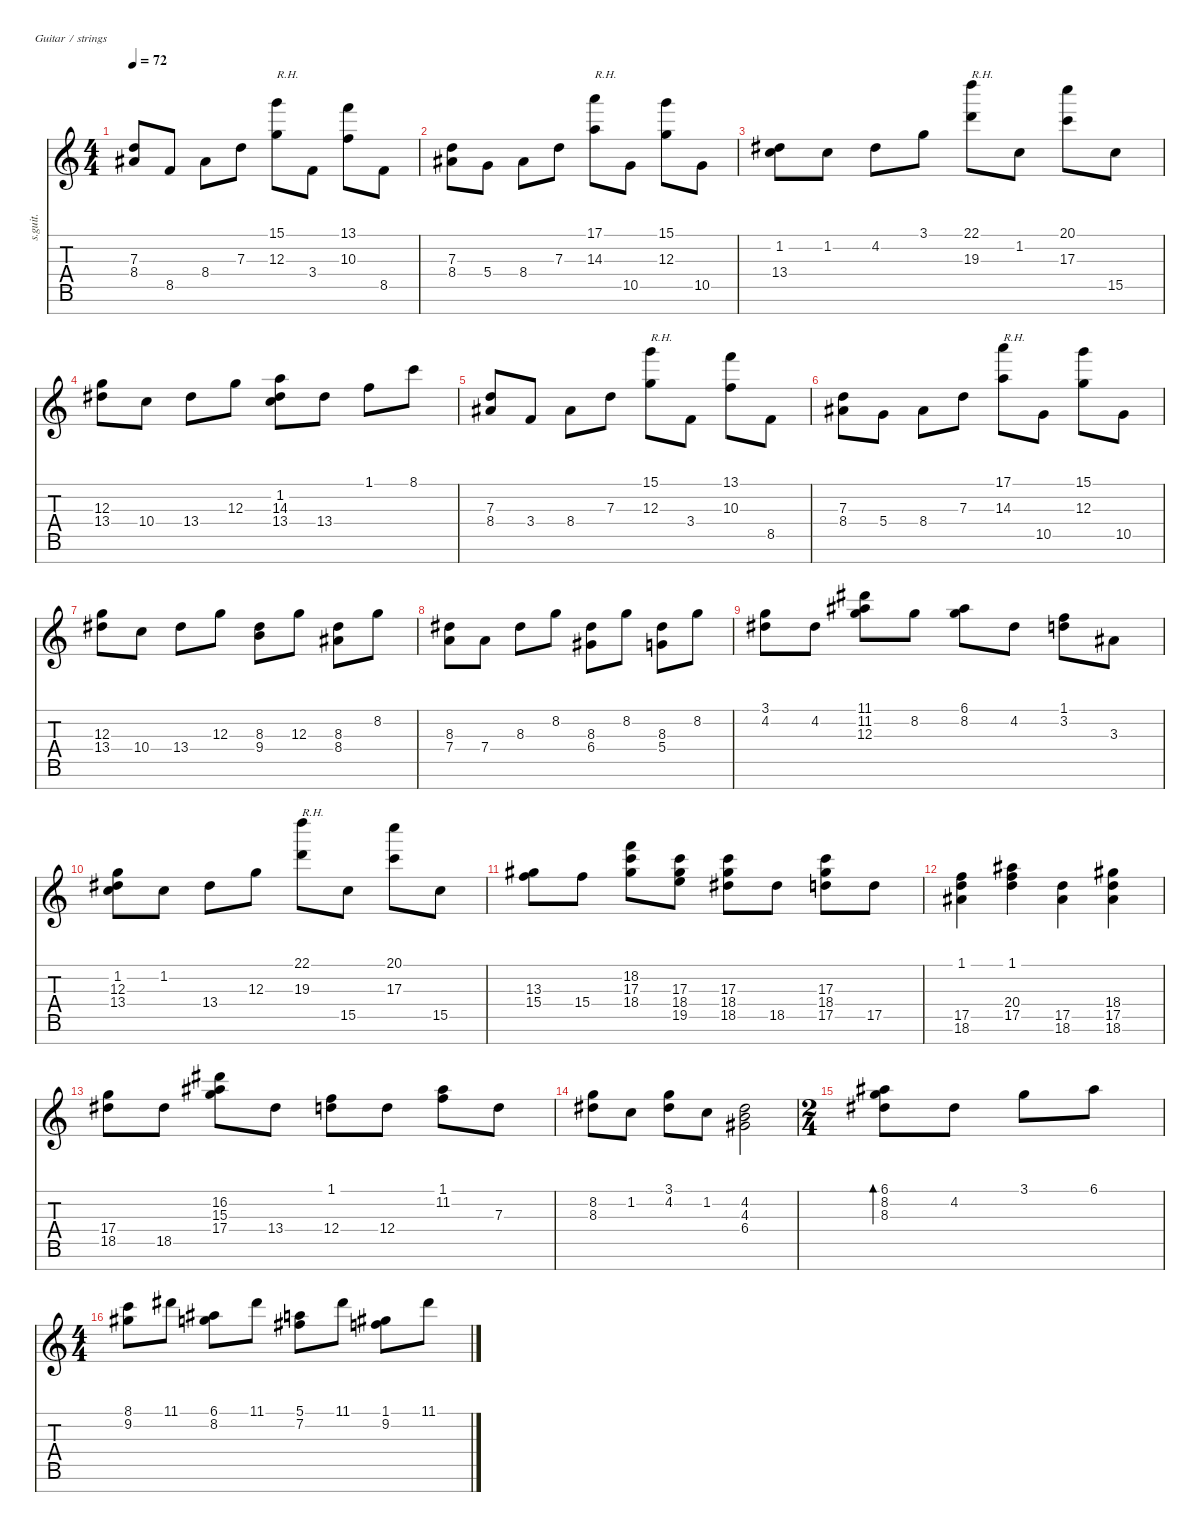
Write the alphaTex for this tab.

\defaultSystemsLayout 4
\hideDynamics
\bracketExtendMode nobrackets
\track ("Freddie | Piano LH" "s.guit.") {instrument brightacousticpiano}
\staff {score tabs}
\tuning (E4 B3 G3 D3 A2 E2 B1)
\displaytranspose 12
\ts (4 4)
\tempo 72
\clef g2
\ks c
(7.3 8.4{acc #}).8{lyrics (0 "") lyrics (1 "") lyrics (2 "") lyrics (3 "") lyrics (4 "") dy f} 8.5.8{lyrics (0 "") lyrics (1 "") lyrics (2 "") lyrics (3 "") lyrics (4 "")} 8.4{acc #}.8{lyrics (0 "") lyrics (1 "") lyrics (2 "") lyrics (3 "") lyrics (4 "")} 7.3.8{lyrics (0 "") lyrics (1 "") lyrics (2 "") lyrics (3 "") lyrics (4 "")} (15.1 12.3).8{txt "R.H." lyrics (0 "") lyrics (1 "") lyrics (2 "") lyrics (3 "") lyrics (4 "")} 3.4.8{lyrics (0 "") lyrics (1 "") lyrics (2 "") lyrics (3 "") lyrics (4 "")} (13.1 10.3).8{lyrics (0 "") lyrics (1 "") lyrics (2 "") lyrics (3 "") lyrics (4 "")} 8.5.8{lyrics (0 "") lyrics (1 "") lyrics (2 "") lyrics (3 "") lyrics (4 "")} |
(7.3 8.4{acc #}).8{lyrics (0 "") lyrics (1 "") lyrics (2 "") lyrics (3 "") lyrics (4 "")} 5.4.8{lyrics (0 "") lyrics (1 "") lyrics (2 "") lyrics (3 "") lyrics (4 "")} 8.4{acc #}.8{lyrics (0 "") lyrics (1 "") lyrics (2 "") lyrics (3 "") lyrics (4 "")} 7.3.8{lyrics (0 "") lyrics (1 "") lyrics (2 "") lyrics (3 "") lyrics (4 "")} (17.1 14.3).8{txt "R.H." lyrics (0 "") lyrics (1 "") lyrics (2 "") lyrics (3 "") lyrics (4 "")} 10.5.8{lyrics (0 "") lyrics (1 "") lyrics (2 "") lyrics (3 "") lyrics (4 "")} (15.1 12.3).8{lyrics (0 "") lyrics (1 "") lyrics (2 "") lyrics (3 "") lyrics (4 "")} 10.5.8{lyrics (0 "") lyrics (1 "") lyrics (2 "") lyrics (3 "") lyrics (4 "")} |
(1.2 13.4{acc #}).8{lyrics (0 "") lyrics (1 "") lyrics (2 "") lyrics (3 "") lyrics (4 "")} 1.2.8{lyrics (0 "") lyrics (1 "") lyrics (2 "") lyrics (3 "") lyrics (4 "")} 4.2{acc #}.8{lyrics (0 "") lyrics (1 "") lyrics (2 "") lyrics (3 "") lyrics (4 "")} 3.1.8{lyrics (0 "") lyrics (1 "") lyrics (2 "") lyrics (3 "") lyrics (4 "")} (22.1 19.3).8{txt "R.H." lyrics (0 "") lyrics (1 "") lyrics (2 "") lyrics (3 "") lyrics (4 "")} 1.2.8{lyrics (0 "") lyrics (1 "") lyrics (2 "") lyrics (3 "") lyrics (4 "")} (20.1 17.3).8{lyrics (0 "") lyrics (1 "") lyrics (2 "") lyrics (3 "") lyrics (4 "")} 15.5.8{lyrics (0 "") lyrics (1 "") lyrics (2 "") lyrics (3 "") lyrics (4 "")} |
(12.3 13.4{acc #}).8{lyrics (0 "") lyrics (1 "") lyrics (2 "") lyrics (3 "") lyrics (4 "")} 10.4.8{lyrics (0 "") lyrics (1 "") lyrics (2 "") lyrics (3 "") lyrics (4 "")} 13.4{acc #}.8{lyrics (0 "") lyrics (1 "") lyrics (2 "") lyrics (3 "") lyrics (4 "")} 12.3.8{lyrics (0 "") lyrics (1 "") lyrics (2 "") lyrics (3 "") lyrics (4 "")} (1.2 14.3 13.4{acc #}).8{lyrics (0 "") lyrics (1 "") lyrics (2 "") lyrics (3 "") lyrics (4 "")} 13.4{acc #}.8{lyrics (0 "") lyrics (1 "") lyrics (2 "") lyrics (3 "") lyrics (4 "")} 1.1.8{lyrics (0 "") lyrics (1 "") lyrics (2 "") lyrics (3 "") lyrics (4 "")} 8.1.8{lyrics (0 "") lyrics (1 "") lyrics (2 "") lyrics (3 "") lyrics (4 "")} |
(7.3 8.4{acc #}).8{lyrics (0 "") lyrics (1 "") lyrics (2 "") lyrics (3 "") lyrics (4 "")} 3.4.8{lyrics (0 "") lyrics (1 "") lyrics (2 "") lyrics (3 "") lyrics (4 "")} 8.4{acc #}.8{lyrics (0 "") lyrics (1 "") lyrics (2 "") lyrics (3 "") lyrics (4 "")} 7.3.8{lyrics (0 "") lyrics (1 "") lyrics (2 "") lyrics (3 "") lyrics (4 "")} (15.1 12.3).8{txt "R.H." lyrics (0 "") lyrics (1 "") lyrics (2 "") lyrics (3 "") lyrics (4 "")} 3.4.8{lyrics (0 "") lyrics (1 "") lyrics (2 "") lyrics (3 "") lyrics (4 "")} (13.1 10.3).8{lyrics (0 "") lyrics (1 "") lyrics (2 "") lyrics (3 "") lyrics (4 "")} 8.5.8{lyrics (0 "") lyrics (1 "") lyrics (2 "") lyrics (3 "") lyrics (4 "")} |
(7.3 8.4{acc #}).8{lyrics (0 "") lyrics (1 "") lyrics (2 "") lyrics (3 "") lyrics (4 "")} 5.4.8{lyrics (0 "") lyrics (1 "") lyrics (2 "") lyrics (3 "") lyrics (4 "")} 8.4{acc #}.8{lyrics (0 "") lyrics (1 "") lyrics (2 "") lyrics (3 "") lyrics (4 "")} 7.3.8{lyrics (0 "") lyrics (1 "") lyrics (2 "") lyrics (3 "") lyrics (4 "")} (17.1 14.3).8{txt "R.H." lyrics (0 "") lyrics (1 "") lyrics (2 "") lyrics (3 "") lyrics (4 "")} 10.5.8{lyrics (0 "") lyrics (1 "") lyrics (2 "") lyrics (3 "") lyrics (4 "")} (15.1 12.3).8{lyrics (0 "") lyrics (1 "") lyrics (2 "") lyrics (3 "") lyrics (4 "")} 10.5.8{lyrics (0 "") lyrics (1 "") lyrics (2 "") lyrics (3 "") lyrics (4 "")} |
(12.3 13.4{acc #}).8{lyrics (0 "") lyrics (1 "") lyrics (2 "") lyrics (3 "") lyrics (4 "")} 10.4.8{lyrics (0 "") lyrics (1 "") lyrics (2 "") lyrics (3 "") lyrics (4 "")} 13.4{acc #}.8{lyrics (0 "") lyrics (1 "") lyrics (2 "") lyrics (3 "") lyrics (4 "")} 12.3.8{lyrics (0 "") lyrics (1 "") lyrics (2 "") lyrics (3 "") lyrics (4 "")} (8.3{acc #} 9.4).8{lyrics (0 "") lyrics (1 "") lyrics (2 "") lyrics (3 "") lyrics (4 "")} 12.3.8{lyrics (0 "") lyrics (1 "") lyrics (2 "") lyrics (3 "") lyrics (4 "")} (8.3{acc #} 8.4{acc #}).8{lyrics (0 "") lyrics (1 "") lyrics (2 "") lyrics (3 "") lyrics (4 "")} 8.2.8{lyrics (0 "") lyrics (1 "") lyrics (2 "") lyrics (3 "") lyrics (4 "")} |
(8.3{acc #} 7.4).8{lyrics (0 "") lyrics (1 "") lyrics (2 "") lyrics (3 "") lyrics (4 "")} 7.4.8{lyrics (0 "") lyrics (1 "") lyrics (2 "") lyrics (3 "") lyrics (4 "")} 8.3{acc #}.8{lyrics (0 "") lyrics (1 "") lyrics (2 "") lyrics (3 "") lyrics (4 "")} 8.2.8{lyrics (0 "") lyrics (1 "") lyrics (2 "") lyrics (3 "") lyrics (4 "")} (8.3{acc #} 6.4{acc #}).8{lyrics (0 "") lyrics (1 "") lyrics (2 "") lyrics (3 "") lyrics (4 "")} 8.2.8{lyrics (0 "") lyrics (1 "") lyrics (2 "") lyrics (3 "") lyrics (4 "")} (8.3{acc #} 5.4).8{lyrics (0 "") lyrics (1 "") lyrics (2 "") lyrics (3 "") lyrics (4 "")} 8.2.8{lyrics (0 "") lyrics (1 "") lyrics (2 "") lyrics (3 "") lyrics (4 "")} |
(3.1 4.2{acc #}).8{lyrics (0 "") lyrics (1 "") lyrics (2 "") lyrics (3 "") lyrics (4 "")} 4.2{acc #}.8{lyrics (0 "") lyrics (1 "") lyrics (2 "") lyrics (3 "") lyrics (4 "")} (11.1{acc #} 11.2{acc #} 12.3).8{lyrics (0 "") lyrics (1 "") lyrics (2 "") lyrics (3 "") lyrics (4 "")} 8.2.8{lyrics (0 "") lyrics (1 "") lyrics (2 "") lyrics (3 "") lyrics (4 "")} (6.1{acc #} 8.2).8{lyrics (0 "") lyrics (1 "") lyrics (2 "") lyrics (3 "") lyrics (4 "")} 4.2{acc #}.8{lyrics (0 "") lyrics (1 "") lyrics (2 "") lyrics (3 "") lyrics (4 "")} (1.1 3.2).8{lyrics (0 "") lyrics (1 "") lyrics (2 "") lyrics (3 "") lyrics (4 "")} 3.3{acc #}.8{lyrics (0 "") lyrics (1 "") lyrics (2 "") lyrics (3 "") lyrics (4 "")} |
(1.2 12.3 13.4{acc #}).8{lyrics (0 "") lyrics (1 "") lyrics (2 "") lyrics (3 "") lyrics (4 "")} 1.2.8{lyrics (0 "") lyrics (1 "") lyrics (2 "") lyrics (3 "") lyrics (4 "")} 13.4{acc #}.8{lyrics (0 "") lyrics (1 "") lyrics (2 "") lyrics (3 "") lyrics (4 "")} 12.3.8{lyrics (0 "") lyrics (1 "") lyrics (2 "") lyrics (3 "") lyrics (4 "")} (22.1 19.3).8{txt "R.H." lyrics (0 "") lyrics (1 "") lyrics (2 "") lyrics (3 "") lyrics (4 "")} 15.5.8{lyrics (0 "") lyrics (1 "") lyrics (2 "") lyrics (3 "") lyrics (4 "")} (20.1 17.3).8{lyrics (0 "") lyrics (1 "") lyrics (2 "") lyrics (3 "") lyrics (4 "")} 15.5.8{lyrics (0 "") lyrics (1 "") lyrics (2 "") lyrics (3 "") lyrics (4 "")} |
(13.3{acc #} 15.4).8{lyrics (0 "") lyrics (1 "") lyrics (2 "") lyrics (3 "") lyrics (4 "")} 15.4.8{lyrics (0 "") lyrics (1 "") lyrics (2 "") lyrics (3 "") lyrics (4 "")} (18.2 17.3 18.4{acc #}).8{lyrics (0 "") lyrics (1 "") lyrics (2 "") lyrics (3 "") lyrics (4 "")} (17.3 18.4{acc #} 19.5).8{lyrics (0 "") lyrics (1 "") lyrics (2 "") lyrics (3 "") lyrics (4 "")} (17.3 18.4{acc #} 18.5{acc #}).8{lyrics (0 "") lyrics (1 "") lyrics (2 "") lyrics (3 "") lyrics (4 "")} 18.5{acc #}.8{lyrics (0 "") lyrics (1 "") lyrics (2 "") lyrics (3 "") lyrics (4 "")} (17.3 18.4{acc #} 17.5).8{lyrics (0 "") lyrics (1 "") lyrics (2 "") lyrics (3 "") lyrics (4 "")} 17.5.8{lyrics (0 "") lyrics (1 "") lyrics (2 "") lyrics (3 "") lyrics (4 "")} |
(1.1 17.5 18.6{acc #}).4{lyrics (0 "") lyrics (1 "") lyrics (2 "") lyrics (3 "") lyrics (4 "")} (1.1 20.4{acc #} 17.5).4{lyrics (0 "") lyrics (1 "") lyrics (2 "") lyrics (3 "") lyrics (4 "")} (17.5 18.6{acc #}).4{lyrics (0 "") lyrics (1 "") lyrics (2 "") lyrics (3 "") lyrics (4 "")} (18.4{acc #} 17.5 18.6{acc #}).4{lyrics (0 "") lyrics (1 "") lyrics (2 "") lyrics (3 "") lyrics (4 "")} |
(17.4 18.5{acc #}).8{lyrics (0 "") lyrics (1 "") lyrics (2 "") lyrics (3 "") lyrics (4 "")} 18.5{acc #}.8{lyrics (0 "") lyrics (1 "") lyrics (2 "") lyrics (3 "") lyrics (4 "")} (16.2{acc #} 15.3{acc #} 17.4).8{lyrics (0 "") lyrics (1 "") lyrics (2 "") lyrics (3 "") lyrics (4 "")} 13.4{acc #}.8{lyrics (0 "") lyrics (1 "") lyrics (2 "") lyrics (3 "") lyrics (4 "")} (1.1 12.4).8{lyrics (0 "") lyrics (1 "") lyrics (2 "") lyrics (3 "") lyrics (4 "")} 12.4.8{lyrics (0 "") lyrics (1 "") lyrics (2 "") lyrics (3 "") lyrics (4 "")} (1.1 11.2{acc #}).8{lyrics (0 "") lyrics (1 "") lyrics (2 "") lyrics (3 "") lyrics (4 "")} 7.3.8{lyrics (0 "") lyrics (1 "") lyrics (2 "") lyrics (3 "") lyrics (4 "")} |
(8.2 8.3{acc #}).8{lyrics (0 "") lyrics (1 "") lyrics (2 "") lyrics (3 "") lyrics (4 "")} 1.2.8{lyrics (0 "") lyrics (1 "") lyrics (2 "") lyrics (3 "") lyrics (4 "")} (3.1 4.2{acc #}).8{lyrics (0 "") lyrics (1 "") lyrics (2 "") lyrics (3 "") lyrics (4 "")} 1.2.8{lyrics (0 "") lyrics (1 "") lyrics (2 "") lyrics (3 "") lyrics (4 "")} (4.2{acc #} 4.3 6.4{acc #}).2{lyrics (0 "") lyrics (1 "") lyrics (2 "") lyrics (3 "") lyrics (4 "")} |
\ts (2 4)
\beaming (8 2 2 2 2)
(6.1{acc #} 8.2 8.3{acc #}).8{bd 30 lyrics (0 "") lyrics (1 "") lyrics (2 "") lyrics (3 "") lyrics (4 "")} 4.2{acc #}.8{lyrics (0 "") lyrics (1 "") lyrics (2 "") lyrics (3 "") lyrics (4 "")} 3.1.8{lyrics (0 "") lyrics (1 "") lyrics (2 "") lyrics (3 "") lyrics (4 "")} 6.1{acc #}.8{lyrics (0 "") lyrics (1 "") lyrics (2 "") lyrics (3 "") lyrics (4 "")} |
\ts (4 4)
\beaming (8 2 2 2 2)
(8.1 9.2{acc #}).8{lyrics (0 "") lyrics (1 "") lyrics (2 "") lyrics (3 "") lyrics (4 "")} 11.1{acc #}.8{lyrics (0 "") lyrics (1 "") lyrics (2 "") lyrics (3 "") lyrics (4 "")} (6.1{acc #} 8.2).8{lyrics (0 "") lyrics (1 "") lyrics (2 "") lyrics (3 "") lyrics (4 "")} 11.1{acc #}.8{lyrics (0 "") lyrics (1 "") lyrics (2 "") lyrics (3 "") lyrics (4 "")} (5.1 7.2{acc #}).8{lyrics (0 "") lyrics (1 "") lyrics (2 "") lyrics (3 "") lyrics (4 "")} 11.1{acc #}.8{lyrics (0 "") lyrics (1 "") lyrics (2 "") lyrics (3 "") lyrics (4 "")} (1.1 9.2{acc #}).8{lyrics (0 "") lyrics (1 "") lyrics (2 "") lyrics (3 "") lyrics (4 "")} 11.1{acc #}.8{lyrics (0 "") lyrics (1 "") lyrics (2 "") lyrics (3 "") lyrics (4 "")}
